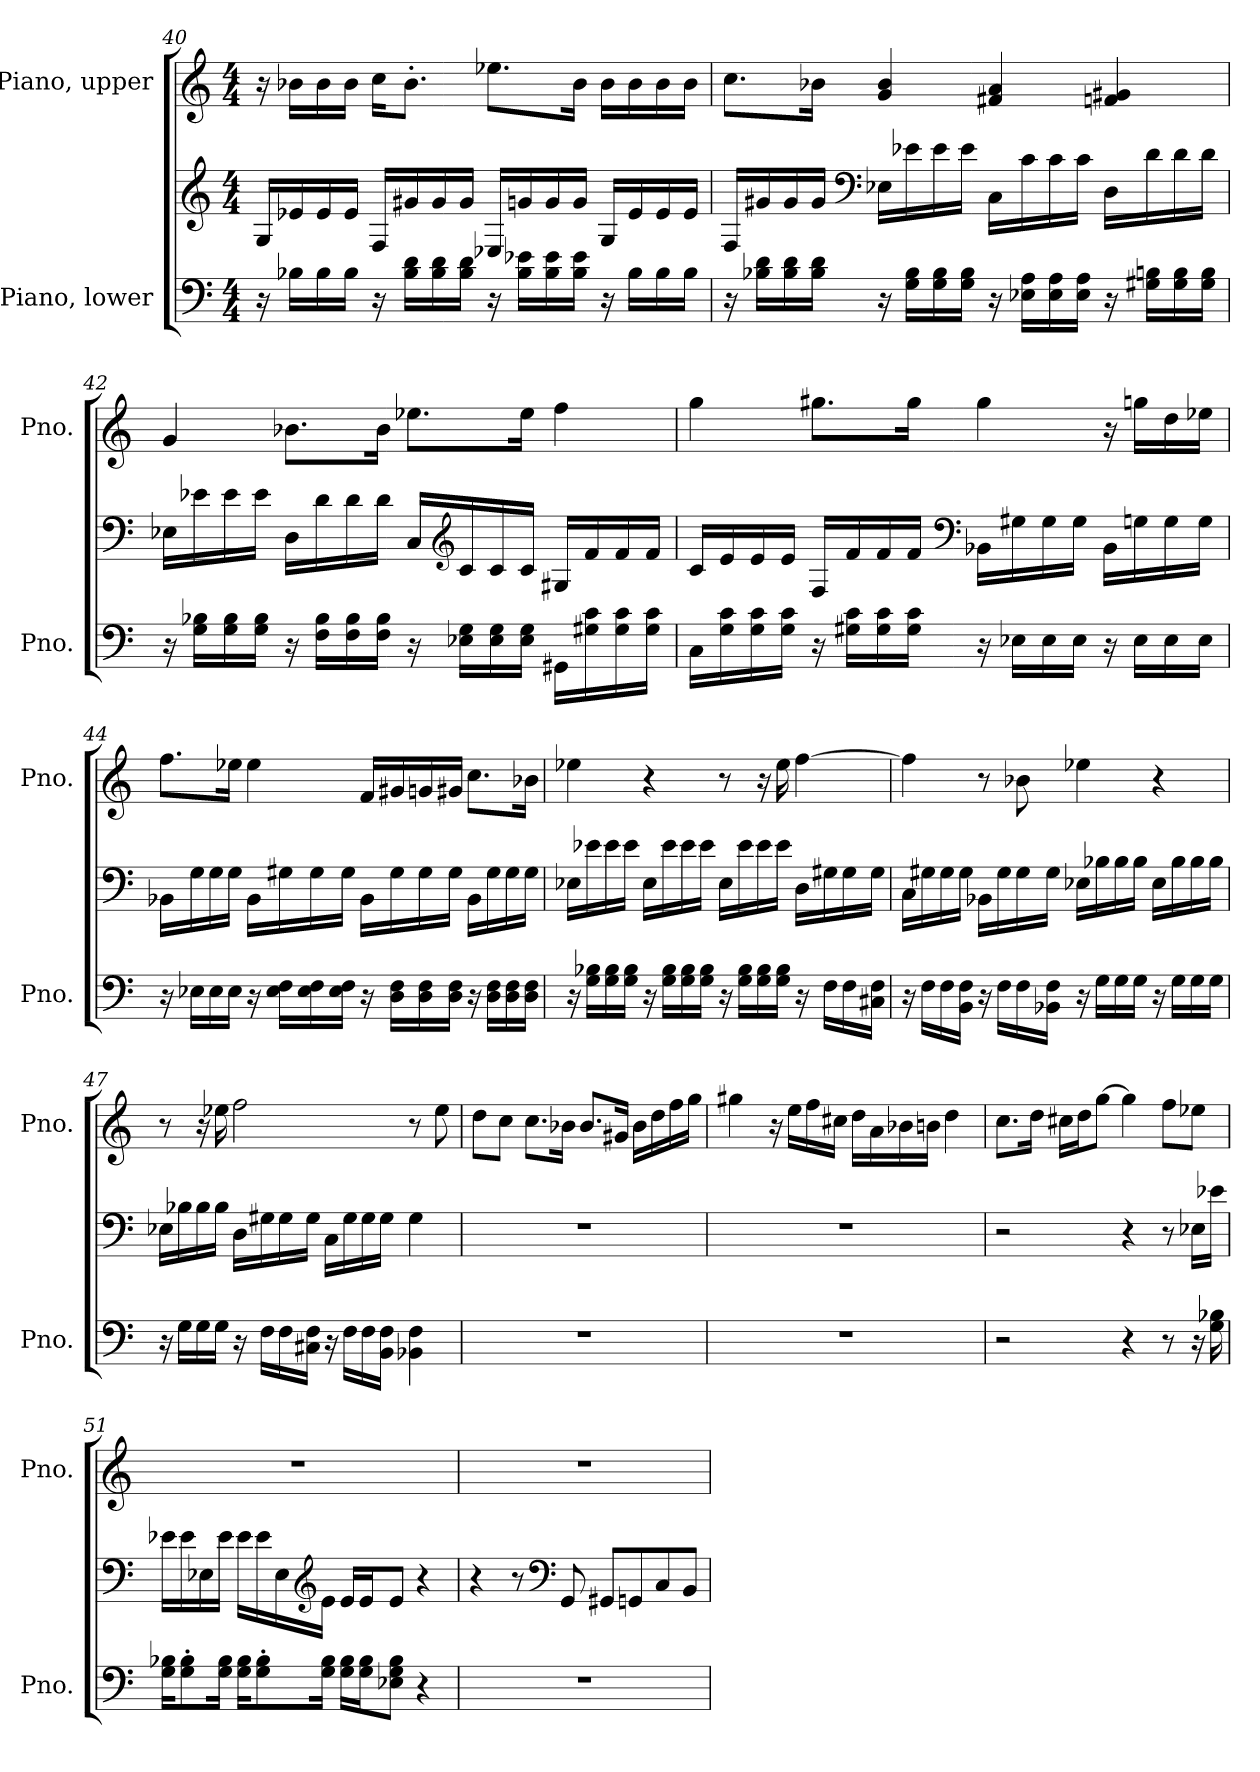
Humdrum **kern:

**kern	**kern	**kern
*part2	*part2	*part1
*staff3	*staff2	*staff1
*I"Piano, lower	*	*I"Piano, upper
*I'Pno.	*	*I'Pno.
!!LO:LB:g=z
*clefF4	*clefG2	*clefG2
*k[]	*k[]	*k[]
*M4/4	*M4/4	*M4/4
=40	=40	=40
16r	16G/LL	16r
16B-X\LL	16e-X/	16b-X\LL
16B-\	16e-/	16b-\
16B-\JJ	16e-/JJ	16b-\JJ
16r	16F/LL	16cc\KL
16B-\ 16d\LL	16g#X/	8.b-'\J
16B-\ 16d\	16g#/	.
16B-\ 16d\JJ	16g#/JJ	.
16r	16E-X/LL	8.ee-X\L
16B-\ 16e-X\LL	16gn/	.
16B-\ 16e-\	16g/	.
16B-\ 16e-\JJ	16g/JJ	16b-\Jk
16r	16G/LL	16b-\LL
16B-\LL	16e-/	16b-\
16B-\	16e-/	16b-\
16B-\JJ	16e-/JJ	16b-\JJ
!!LO:LB:g=z
=41	=41	=41
16r	16F/LL	8.cc\L
16B-X\ 16d\LL	16g#X/	.
16B-\ 16d\	16g#/	.
16B-\ 16d\JJ	16g#/JJ	16b-X\Jk
*	*clefF4	*
16r	16E-X\LL	4g/ 4b-/
16G\ 16B-\LL	16e-X\	.
16G\ 16B-\	16e-\	.
16G\ 16B-\JJ	16e-\JJ	.
16r	16C\LL	4f#X/ 4a/
16E-X\ 16A\LL	16c\	.
16E-\ 16A\	16c\	.
16E-\ 16A\JJ	16c\JJ	.
16r	16D\LL	4fn/ 4g#X/
16G#X\ 16Bn\LL	16d\	.
16G#\ 16B\	16d\	.
16G#\ 16B\JJ	16d\JJ	.
!!LO:LB:g=z
=42	=42	=42
16r	16E-X\LL	4g/
16G\ 16B-X\LL	16e-X\	.
16G\ 16B-\	16e-\	.
16G\ 16B-\JJ	16e-\JJ	.
16r	16D\LL	8.b-X\L
16F\ 16B-\LL	16d\	.
16F\ 16B-\	16d\	.
16F\ 16B-\JJ	16d\JJ	16b-\Jk
16r	16C/LL	8.ee-X\L
*	*clefG2	*
16E-X\ 16G\LL	16c/	.
16E-\ 16G\	16c/	.
16E-\ 16G\JJ	16c/JJ	16ee-\Jk
16GG#X\LL	16G#X/LL	4ff\
16G#X\ 16c\	16f/	.
16G#\ 16c\	16f/	.
16G#\ 16c\JJ	16f/JJ	.
!!LO:PB:g=z
=43	=43	=43
16C\LL	16c/LL	4gg\
16G\ 16c\	16e/	.
16G\ 16c\	16e/	.
16G\ 16c\JJ	16e/JJ	.
16r	16F/LL	8.gg#X\L
16G#X\ 16c\LL	16f/	.
16G#\ 16c\	16f/	.
16G#\ 16c\JJ	16f/JJ	16gg#\Jk
*	*clefF4	*
16r	16BB-X\LL	4gg#\
16E-X\LL	16G#X\	.
16E-\	16G#\	.
16E-\JJ	16G#\JJ	.
16r	16BB-\LL	16r
16E-\LL	16Gn\	16ggn\LL
16E-\	16G\	16dd\
16E-\JJ	16G\JJ	16ee-X\JJ
=44	=44	=44
16r	16BB-X\LL	8.ff\L
16E-X\LL	16G\	.
16E-\	16G\	.
16E-\JJ	16G\JJ	16ee-X\Jk
16r	16BB-\LL	4ee-\
16E-\ 16F\LL	16G#X\	.
16E-\ 16F\	16G#\	.
16E-\ 16F\JJ	16G#\JJ	.
16r	16BB-\LL	16f/LL
16D\ 16F\LL	16G#\	16g#X/
16D\ 16F\	16G#\	16gn/
16D\ 16F\JJ	16G#\JJ	16g#X/JJ
16r	16BB-\LL	8.cc\L
16D\ 16F\LL	16G#\	.
16D\ 16F\	16G#\	.
16D\ 16F\JJ	16G#\JJ	16b-X\Jk
!!LO:LB:g=z
=45	=45	=45
16r	16E-X\LL	4ee-X\
16G\ 16B-X\LL	16e-X\	.
16G\ 16B-\	16e-\	.
16G\ 16B-\JJ	16e-\JJ	.
16r	16E-\LL	4r
16G\ 16B-\LL	16e-\	.
16G\ 16B-\	16e-\	.
16G\ 16B-\JJ	16e-\JJ	.
16r	16E-\LL	8r
16G\ 16B-\LL	16e-\	.
16G\ 16B-\	16e-\	16r
16G\ 16B-\JJ	16e-\JJ	16ee-\
16r	16D\LL	[4ff\
16F\LL	16G#X\	.
16F\	16G#\	.
16C#X\ 16F\JJ	16G#\JJ	.
=46	=46	=46
16r	16C\LL	4ff\]
16F\LL	16G#X\	.
16F\	16G#\	.
16BB\ 16F\JJ	16G#\JJ	.
16r	16BB-X\LL	8r
16F\LL	16G#\	.
16F\	16G#\	8b-X\
16BB-X\ 16F\JJ	16G#\JJ	.
16r	16E-X\LL	4ee-X\
16G\LL	16B-X\	.
16G\	16B-\	.
16G\JJ	16B-\JJ	.
16r	16E-\LL	4r
16G\LL	16B-\	.
16G\	16B-\	.
16G\JJ	16B-\JJ	.
!!LO:LB:g=z
=47	=47	=47
16r	16E-X\LL	8r
16G\LL	16B-X\	.
16G\	16B-\	16r
16G\JJ	16B-\JJ	16ee-X\
16r	16D\LL	2ff\
16F\LL	16G#X\	.
16F\	16G#\	.
16C#X\ 16F\JJ	16G#\JJ	.
16r	16C\LL	.
16F\LL	16G#\	.
16F\	16G#\	.
16BB\ 16F\JJ	16G#\JJ	.
4BB-X\ 4F\	4G#\	8r
.	.	8ee-\
=48	=48	=48
1r	1r	8dd\L
.	.	8cc\J
.	.	8.cc\L
.	.	16b-X\Jk
.	.	8.b-/L
.	.	16g#X/Jk
.	.	16b-\LL
.	.	16dd\
.	.	16ff\
.	.	16gg\JJ
=49	=49	=49
1r	1r	4gg#X\
.	.	16r
.	.	16ee\LL
.	.	16ff\
.	.	16cc#X\JJ
.	.	16dd\LL
.	.	16a\
.	.	16b-X\
.	.	16bn\JJ
.	.	4dd\
!!LO:LB:g=z
=50	=50	=50
2r	2r	8.cc\L
.	.	16dd\Jk
.	.	16cc#X\LL
.	.	16dd\J
.	.	[8gg\J
4r	4r	4gg\]
8r	8r	8ff\L
16r	16E-X\LL	8ee-X\J
16G\ 16B-X\	16e-X\JJ	.
=51	=51	=51
16G\ 16B-X\KL	16e-X\LL	1r
8G\' 8B-\'	16e-\	.
.	16E-X\	.
16G\ 16B-\Jk	16e-\JJ	.
16G\ 16B-\KL	16e-\LL	.
8G\' 8B-\'	16e-\	.
.	16E-\	.
*	*clefG2	*
16G\ 16B-\Jk	16e-\JJ	.
16G\ 16B-\LL	16e-/LL	.
16G\ 16B-\J	16e-/J	.
8E-X\ 8G\ 8B-\J	8e-/J	.
4r	4r	.
=52	=52	=52
1r	4r	1r
.	8r	.
*	*clefF4	*
.	8GG/	.
.	8GG#X/L	.
.	8GGn/	.
.	8C/	.
.	8BB/J	.
=	=	=
*-	*-	*-
